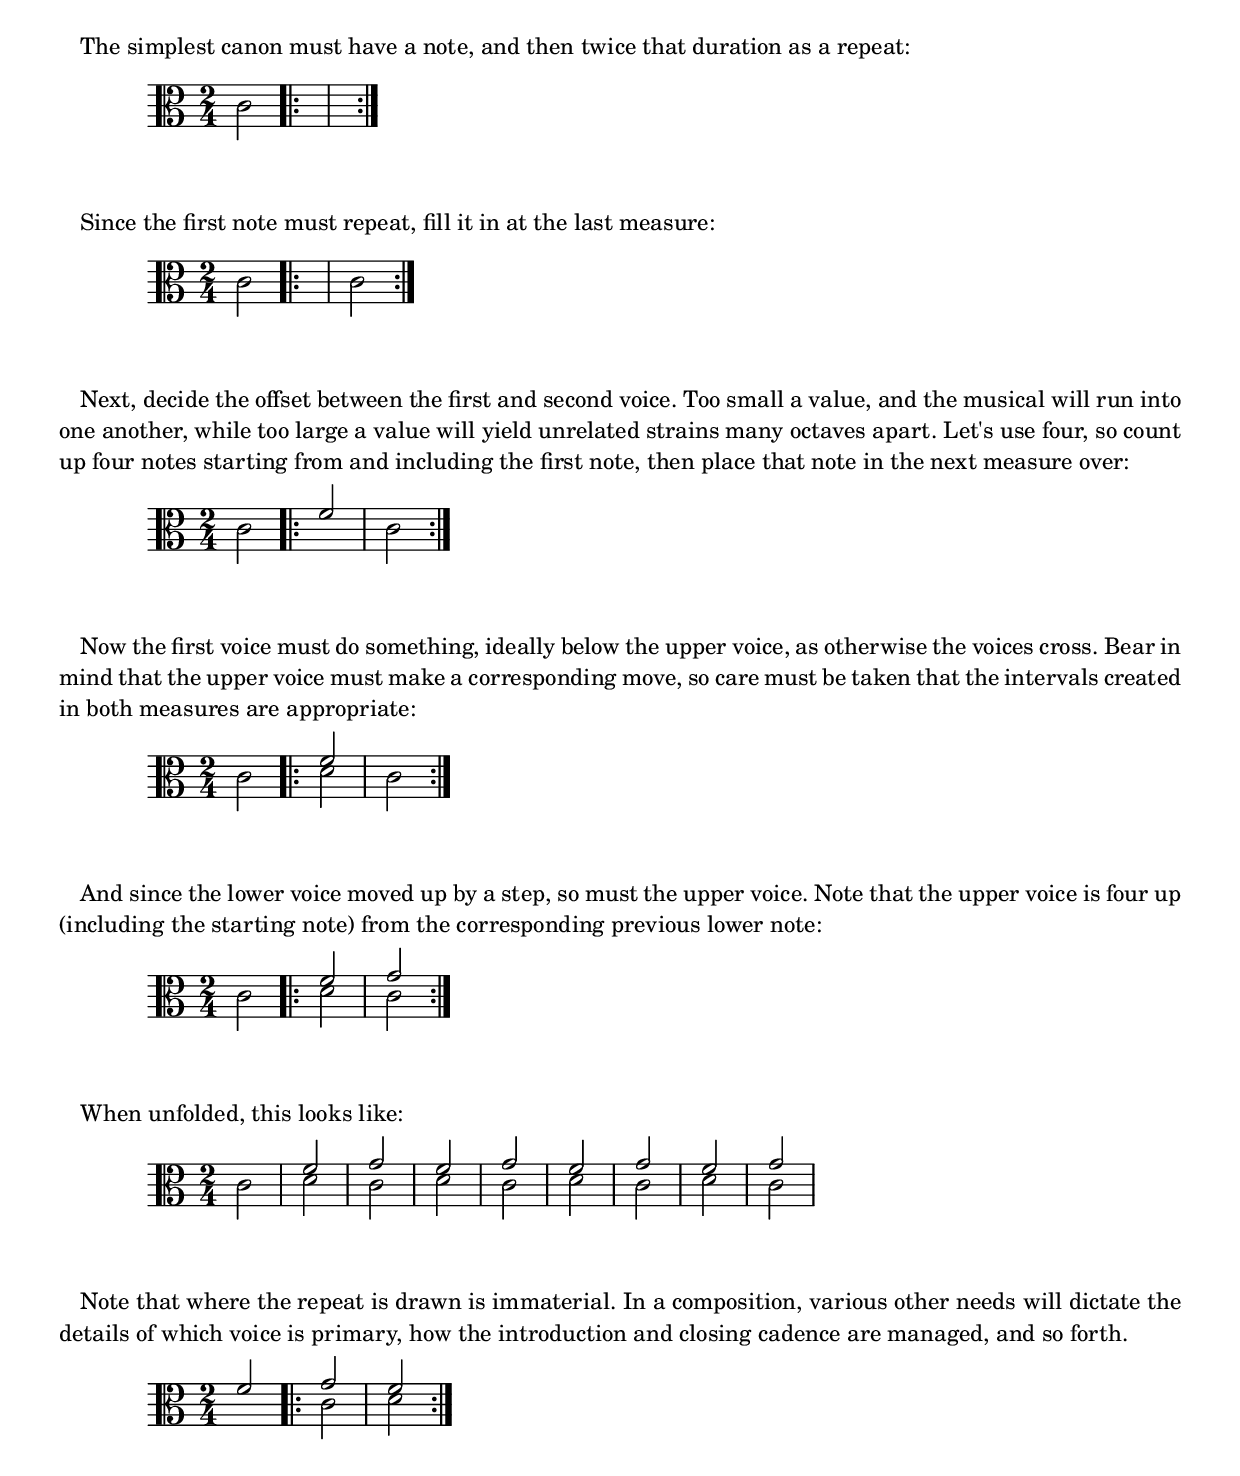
% LilyPond engraving system - http://www.lilypond.org/

\version "2.14.0"

#(define-markup-list-command (paragraph layout props args) (markup-list?)
 (interpret-markup-list layout props
   (make-justified-lines-markup-list (cons (make-hspace-markup 2) args))))

\markuplines { \paragraph {
The simplest canon must have a note, and then twice that duration as a repeat:
} }

{
  \clef alto
  \time 2/4
  \relative c' {
    c2
    \repeat volta 2 {
      s2
      s2
    }
  }
}

\markuplines { \paragraph {
Since the first note must repeat, fill it in at the last measure:
} }

{
  \clef alto
  \time 2/4
  \relative c' {
    c2
    \repeat volta 2 {
      s2
      c2
    }
  }
}

\markuplines { \paragraph {
Next, decide the offset between the first and second voice. Too small a value, and the musical will run into one another, while too large a value will yield unrelated strains many octaves apart. Let's use four, so count up four notes starting from and including the first note, then place that note in the next measure over:
} }

{
  \clef alto
  \time 2/4
  \relative c' {
    c2
    \repeat volta 2 {
      \stemUp f2
      \stemDown c2
    }
  }
}

\markuplines { \paragraph {
Now the first voice must do something, ideally below the upper voice, as otherwise the voices cross. Bear in mind that the upper voice must make a corresponding move, so care must be taken that the intervals created in both measures are appropriate:
} }

{
  \clef alto
  \time 2/4
  \relative c' {
    c2
    \repeat volta 2 {
      << { f2 } \\ { d2 } >>
      \stemDown c2
    }
  }
}

\markuplines { \paragraph {
And since the lower voice moved up by a step, so must the upper voice. Note that the upper voice is four up (including the starting note) from the corresponding previous lower note:
} }

{
  \clef alto
  \time 2/4
  \relative c' {
    c2
    \repeat volta 2 {
      << { f2 } \\ { d2 } >>
      << { g2 } \\ { c,2 } >>
    }
  }
}

\markuplines { \paragraph {
When unfolded, this looks like:
} }

{
  \clef alto
  \time 2/4
  \relative c' {
    << { s2 } \\ { c2 } >>
    \repeat unfold 4 {
      << { f2 } \\ { d2 } >>
      << { g2 } \\ { c,2 } >>
    }
  }
}

\markuplines { \paragraph {
Note that where the repeat is drawn is immaterial. In a composition, various other needs will dictate the details of which voice is primary, how the introduction and closing cadence are managed, and so forth.
} }

{
  \clef alto
  \time 2/4
  \relative c' {
    << { f2 } \\ { s2 } >>
    \repeat volta 2 {
      << { g2 } \\ { c,2 } >>
      << { f2 } \\ { d2 } >>
    }
  }
}
